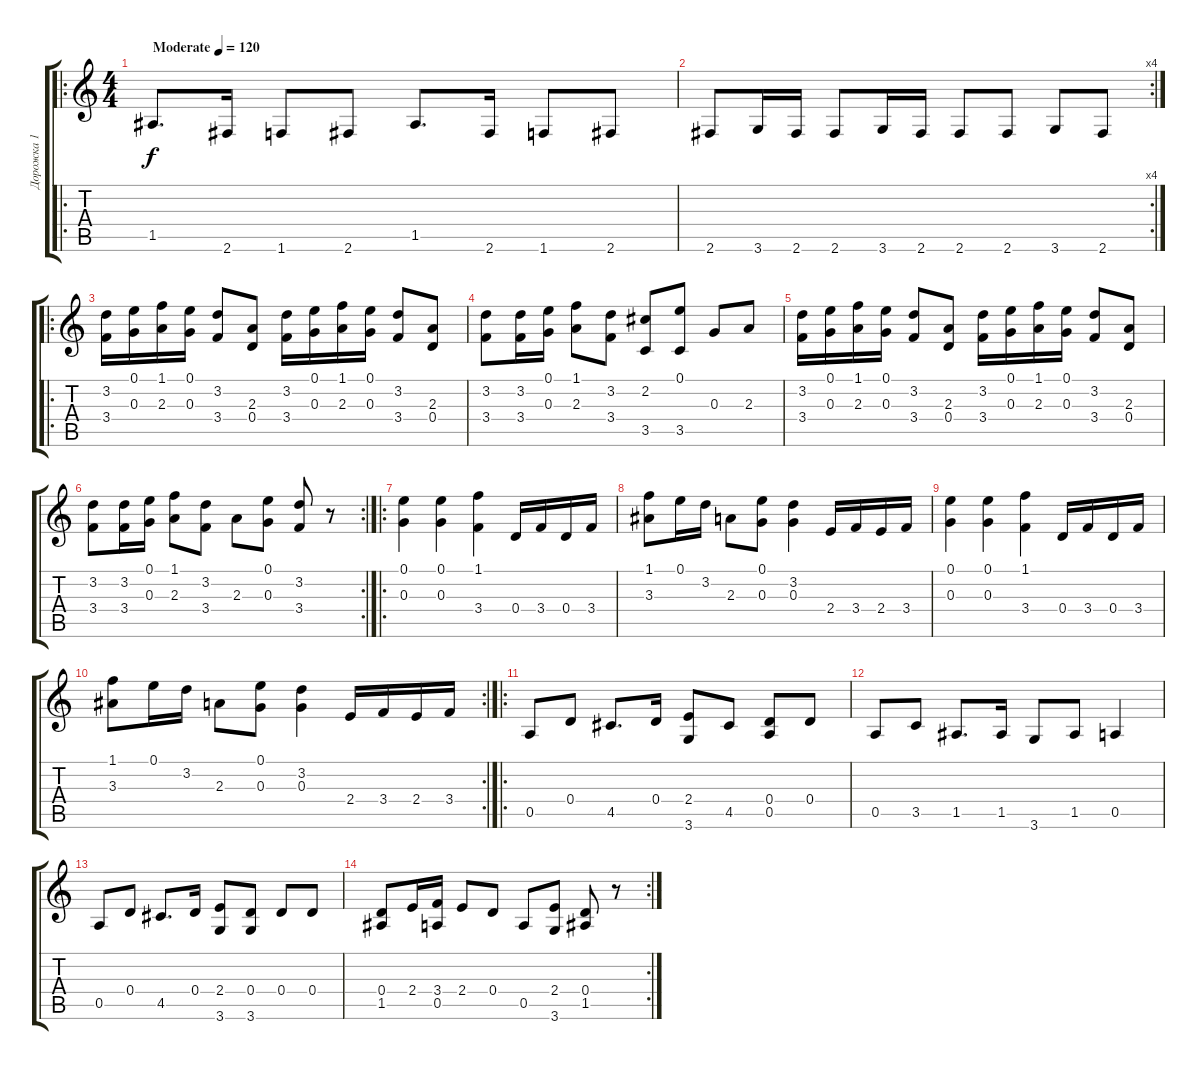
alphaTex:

\track ("Дорожка 1" "Дорожка 1") {instrument acousticguitarsteel}
\staff {score tabs}
\tuning (E4 B3 G3 D3 A2 E2) {hide}
\ro
\ts (4 4)
\tempo (120 "Moderate")
\clef g2
\ks c
1.5.8{d dy f instrument acousticguitarsteel} 2.6.16 1.6.8 2.6.8 1.5.8{d} 2.6.16 1.6.8 2.6.8 |
\rc 4
2.6.8 3.6.16 2.6.16 2.6.8 3.6.16 2.6.16 2.6.8 2.6.8 3.6.8 2.6.8 |
\ro
(3.2 3.4).16 (0.1 0.3).16 (1.1 2.3).16 (0.1 0.3).16 (3.2 3.4).8 (2.3 0.4).8 (3.2 3.4).16 (0.1 0.3).16 (1.1 2.3).16 (0.1 0.3).16 (3.2 3.4).8 (2.3 0.4).8 |
(3.2 3.4).8 (3.2 3.4).16 (0.1 0.3).16 (1.1 2.3).8 (3.2 3.4).8 (2.2 3.5).8 (0.1 3.5).8 0.3.8 2.3.8 |
(3.2 3.4).16 (0.1 0.3).16 (1.1 2.3).16 (0.1 0.3).16 (3.2 3.4).8 (2.3 0.4).8 (3.2 3.4).16 (0.1 0.3).16 (1.1 2.3).16 (0.1 0.3).16 (3.2 3.4).8 (2.3 0.4).8 |
\rc 2
(3.2 3.4).8 (3.2 3.4).16 (0.1 0.3).16 (1.1 2.3).8 (3.2 3.4).8 2.3.8 (0.1 0.3).8 (3.2 3.4).8 r.8 |
\ro
(0.1 0.3).4 (0.1 0.3).4 (1.1 3.4).4 0.4.16 3.4.16 0.4.16 3.4.16 |
(1.1 3.3).8 0.1.16 3.2.16 2.3.8 (0.1 0.3).8 (3.2 0.3).4 2.4.16 3.4.16 2.4.16 3.4.16 |
(0.1 0.3).4 (0.1 0.3).4 (1.1 3.4).4 0.4.16 3.4.16 0.4.16 3.4.16 |
\rc 2
(1.1 3.3).8 0.1.16 3.2.16 2.3.8 (0.1 0.3).8 (3.2 0.3).4 2.4.16 3.4.16 2.4.16 3.4.16 |
\ro
0.5.8 0.4.8 4.5.8{d} 0.4.16 (2.4 3.6).8 4.5.8 (0.4 0.5).8 0.4.8 |
0.5.8 3.5.8 1.5.8{d} 1.5.16 3.6.8 1.5.8 0.5.4 |
0.5.8 0.4.8 4.5.8{d} 0.4.16 (2.4 3.6).8 (0.4 3.6).8 0.4.8 0.4.8 |
\rc 2
(0.4 1.5).8 2.4.16 (3.4 0.5).16 2.4.8 0.4.8 0.5.8 (2.4 3.6).8 (0.4 1.5).8 r.8
